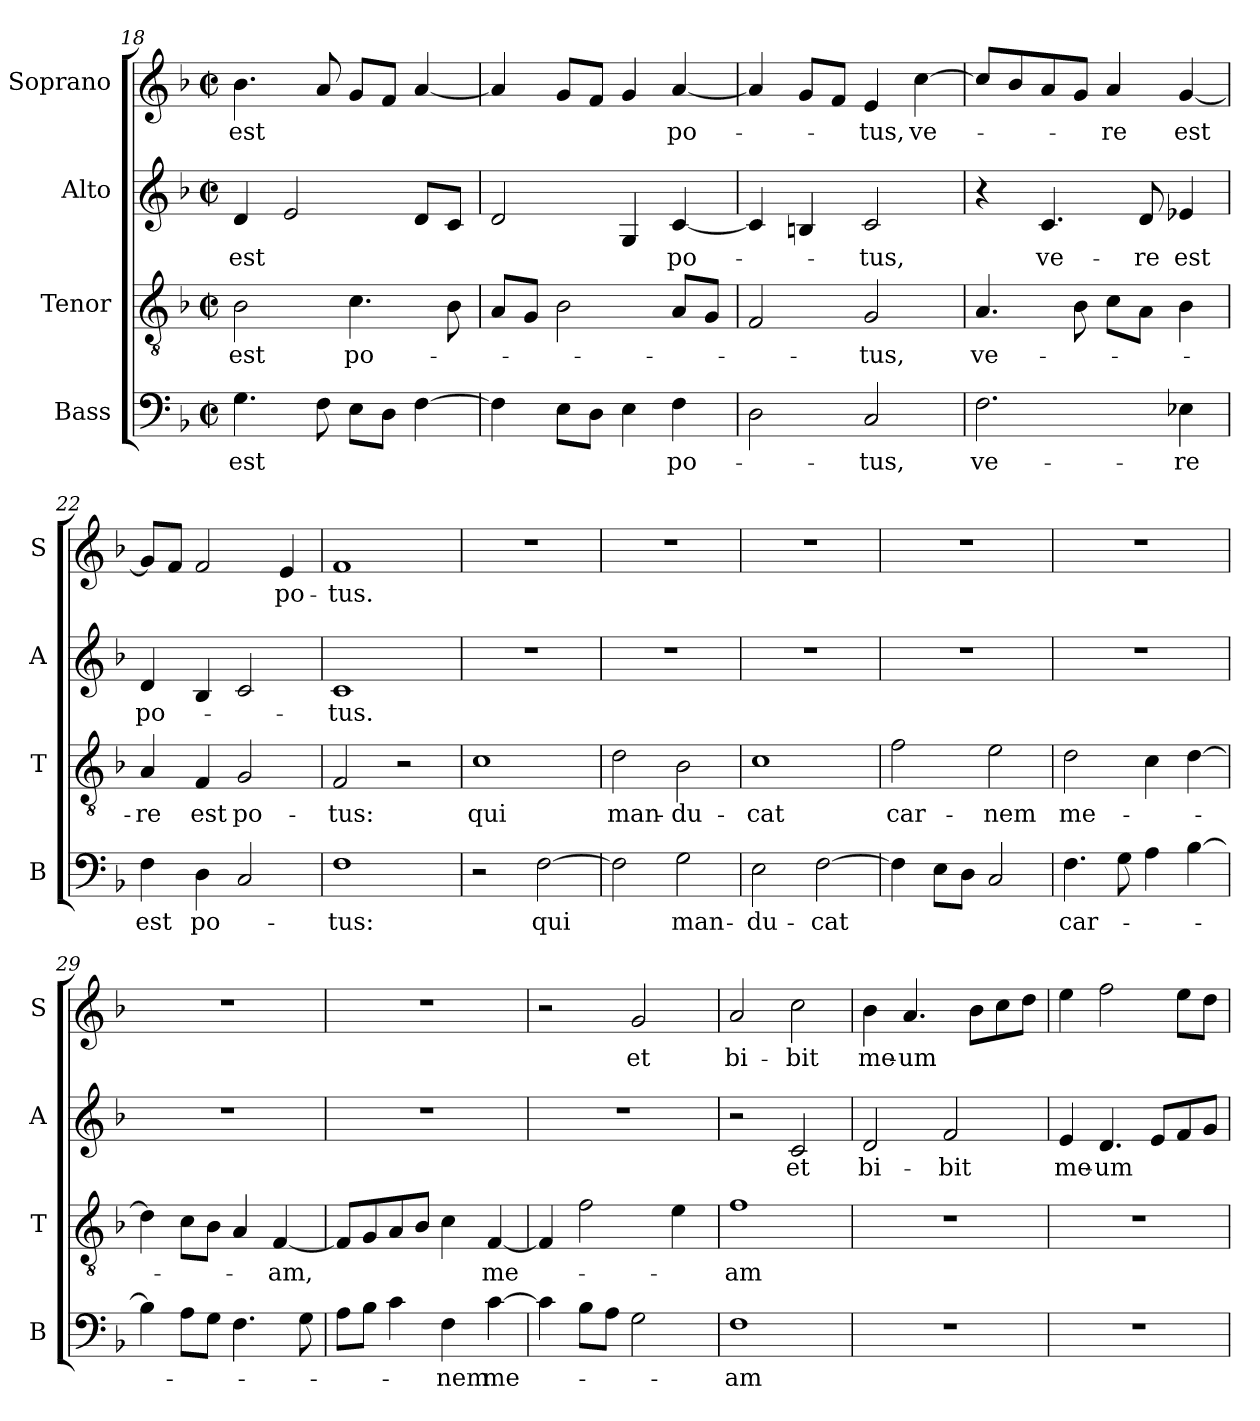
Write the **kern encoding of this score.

**kern	**text	**kern	**text	**kern	**text	**kern	**text
*part4	*part4	*part3	*part3	*part2	*part2	*part1	*part1
*staff4	*staff4	*staff3	*staff3	*staff2	*staff2	*staff1	*staff1
*I"Bass	*	*I"Tenor	*	*I"Alto	*	*I"Soprano	*
*I'B	*	*I'T	*	*I'A	*	*I'S	*
!!LO:LB:g=z
*clefF4	*	*clefGv2	*	*clefG2	*	*clefG2	*
*k[b-]	*	*k[b-]	*	*k[b-]	*	*k[b-]	*
*F:	*	*F:	*	*F:	*	*F:	*
*M2/2	*	*M2/2	*	*M2/2	*	*M2/2	*
*met(c|)	*	*met(c|)	*	*met(c|)	*	*met(c|)	*
=18	=18	=18	=18	=18	=18	=18	=18
4.G\	est	2B-\	est	4d/	est	4.b-\	est
.	.	.	.	2e/	.	.	.
8F\	.	.	.	.	.	8a/	.
8E\L	.	4.c\	po-	.	.	8g/L	.
8D\J	.	.	.	.	.	8f/J	.
[4F\	.	.	.	8d/L	.	[4a/	.
.	.	8B-\	.	8c/J	.	.	.
=19	=19	=19	=19	=19	=19	=19	=19
4F\]	.	8A/L	.	2d/	.	4a/]	.
.	.	8G/J	.	.	.	.	.
8E\L	.	2B-\	.	.	.	8g/L	.
8D\J	.	.	.	.	.	8f/J	.
4E\	.	.	.	4G/	.	4g/	.
4F\	po-	8A/L	.	[4c/	po-	[4a/	po-
.	.	8G/J	.	.	.	.	.
=20	=20	=20	=20	=20	=20	=20	=20
2D\	.	2F/	.	4c/]	.	4a/]	.
.	.	.	.	4Bn/	.	8g/L	.
.	.	.	.	.	.	8f/J	.
2C/	-tus,	2G/	-tus,	2c/	-tus,	4e/	-tus,
.	.	.	.	.	.	[4cc\	ve-
=21	=21	=21	=21	=21	=21	=21	=21
2.F\	ve-	4.A/	ve-	4r	.	8cc/L]	.
.	.	.	.	.	.	8b-/	.
.	.	.	.	4.c/	ve-	8a/	.
.	.	8B-\	.	.	.	8g/J	.
.	.	8c\L	.	.	.	4a/	-re
.	.	8A\J	.	8d/	-re	.	.
4E-X\	-re	4B-\	.	4e-X/	est	[4g/	est
=22	=22	=22	=22	=22	=22	=22	=22
4F\	est	4A/	-re	4d/	po-	8g/L]	.
.	.	.	.	.	.	8f/J	.
4D\	po-	4F/	est	4B-/	.	2f/	.
2C/	.	2G/	po-	2c/	.	.	.
.	.	.	.	.	.	4e/	po-
!!LO:LB:g=z
=23	=23	=23	=23	=23	=23	=23	=23
1F	-tus:	2F/	-tus:	1c	-tus.	1f	-tus.
.	.	2r	.	.	.	.	.
=24	=24	=24	=24	=24	=24	=24	=24
2r	.	1c	qui	1r	.	1r	.
[2F\	qui	.	.	.	.	.	.
=25	=25	=25	=25	=25	=25	=25	=25
2F\]	.	2d\	man-	1r	.	1r	.
2G\	man-	2B-\	-du-	.	.	.	.
=26	=26	=26	=26	=26	=26	=26	=26
2E\	-du-	1c	-cat	1r	.	1r	.
[2F\	-cat	.	.	.	.	.	.
=27	=27	=27	=27	=27	=27	=27	=27
4F\]	.	2f\	car-	1r	.	1r	.
8E\L	.	.	.	.	.	.	.
8D\J	.	.	.	.	.	.	.
2C/	.	2e\	-nem	.	.	.	.
=28	=28	=28	=28	=28	=28	=28	=28
4.F\	car-	2d\	me-	1r	.	1r	.
8G\	.	.	.	.	.	.	.
4A\	.	4c\	.	.	.	.	.
[4B-\	.	[4d\	.	.	.	.	.
!!LO:PB:g=z
=29	=29	=29	=29	=29	=29	=29	=29
4B-\]	.	4d\]	.	1r	.	1r	.
8A\L	.	8c\L	.	.	.	.	.
8G\J	.	8B-\J	.	.	.	.	.
4.F\	.	4A/	.	.	.	.	.
.	.	[4F/	-am,	.	.	.	.
8G\	.	.	.	.	.	.	.
=30	=30	=30	=30	=30	=30	=30	=30
8A\L	.	8F/L]	.	1r	.	1r	.
8B-\J	.	8G/	.	.	.	.	.
4c\	.	8A/	.	.	.	.	.
.	.	8B-/J	.	.	.	.	.
4F\	-nem	4c\	.	.	.	.	.
[4c\	me-	[4F/	me-	.	.	.	.
=31	=31	=31	=31	=31	=31	=31	=31
4c\]	.	4F/]	.	1r	.	2r	.
8B-\L	.	2f\	.	.	.	.	.
8A\J	.	.	.	.	.	.	.
2G\	.	.	.	.	.	2g/	et
.	.	4e\	.	.	.	.	.
=32	=32	=32	=32	=32	=32	=32	=32
1F	-am	1f	-am	2r	.	2a/	bi-
.	.	.	.	2c/	et	2cc\	-bit
=33	=33	=33	=33	=33	=33	=33	=33
1r	.	1r	.	2d/	bi-	4b-\	me-
.	.	.	.	.	.	4.a/	-um
.	.	.	.	2f/	-bit	.	.
.	.	.	.	.	.	8b-\L	.
.	.	.	.	.	.	8cc\	.
.	.	.	.	.	.	8dd\J	.
!!LO:LB:g=z
=34	=34	=34	=34	=34	=34	=34	=34
1r	.	1r	.	4e/	me-	4ee\	.
.	.	.	.	4.d/	-um	2ff\	.
.	.	.	.	8e/L	.	.	.
.	.	.	.	8f/	.	8ee\L	.
.	.	.	.	8g/J	.	8dd\J	.
=	=	=	=	=	=	=	=
*-	*-	*-	*-	*-	*-	*-	*-
